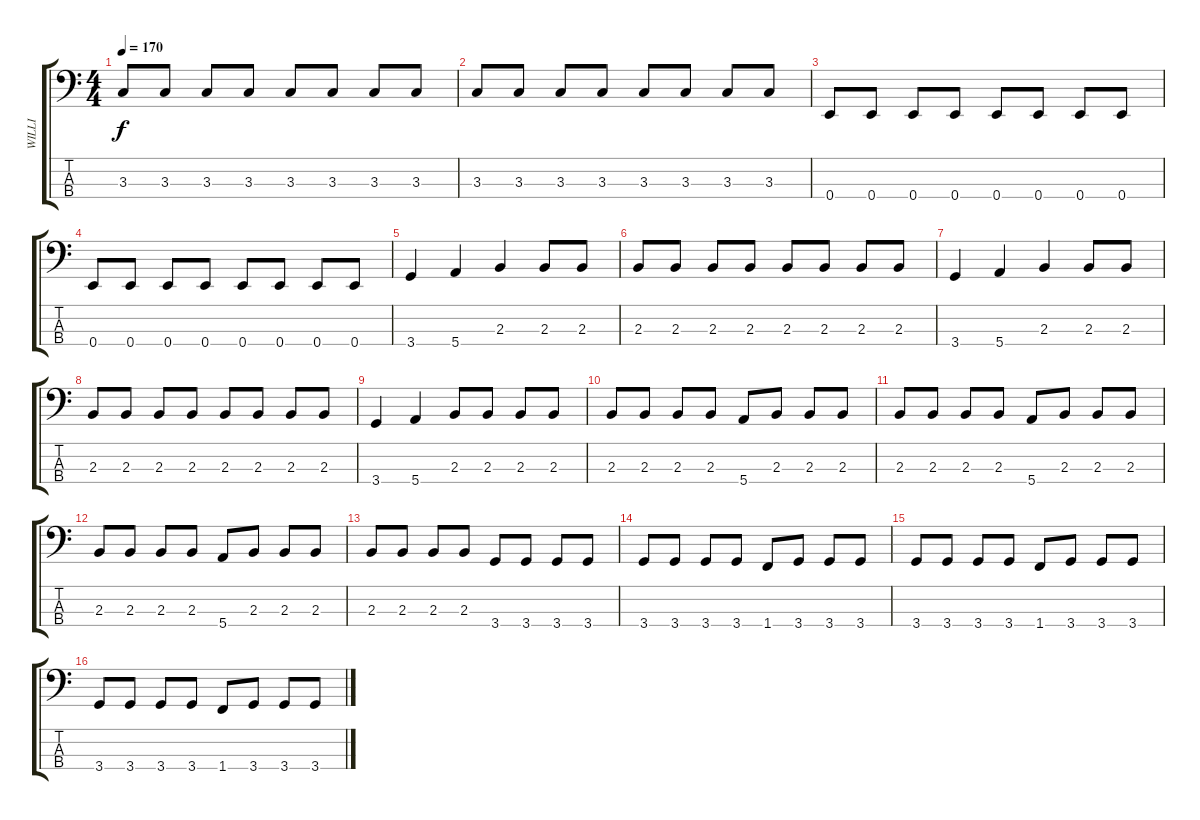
\track ("WILLI" "WILLI") {instrument electricbasspick}
\staff {score tabs}
\tuning (G2 D2 A1 E1) {hide}
\ts (4 4)
\tempo 170
\clef f4
\ks c
3.3.8{dy f} 3.3.8 3.3.8 3.3.8 3.3.8 3.3.8 3.3.8 3.3.8 |
3.3.8 3.3.8 3.3.8 3.3.8 3.3.8 3.3.8 3.3.8 3.3.8 |
0.4.8 0.4.8 0.4.8 0.4.8 0.4.8 0.4.8 0.4.8 0.4.8 |
0.4.8 0.4.8 0.4.8 0.4.8 0.4.8 0.4.8 0.4.8 0.4.8 |
3.4.4 5.4.4 2.3.4 2.3.8 2.3.8 |
2.3.8 2.3.8 2.3.8 2.3.8 2.3.8 2.3.8 2.3.8 2.3.8 |
3.4.4 5.4.4 2.3.4 2.3.8 2.3.8 |
2.3.8 2.3.8 2.3.8 2.3.8 2.3.8 2.3.8 2.3.8 2.3.8 |
3.4.4 5.4.4 2.3.8 2.3.8 2.3.8 2.3.8 |
2.3.8 2.3.8 2.3.8 2.3.8 5.4.8 2.3.8 2.3.8 2.3.8 |
2.3.8 2.3.8 2.3.8 2.3.8 5.4.8 2.3.8 2.3.8 2.3.8 |
2.3.8 2.3.8 2.3.8 2.3.8 5.4.8 2.3.8 2.3.8 2.3.8 |
2.3.8 2.3.8 2.3.8 2.3.8 3.4.8 3.4.8 3.4.8 3.4.8 |
3.4.8 3.4.8 3.4.8 3.4.8 1.4.8 3.4.8 3.4.8 3.4.8 |
3.4.8 3.4.8 3.4.8 3.4.8 1.4.8 3.4.8 3.4.8 3.4.8 |
3.4.8 3.4.8 3.4.8 3.4.8 1.4.8 3.4.8 3.4.8 3.4.8
